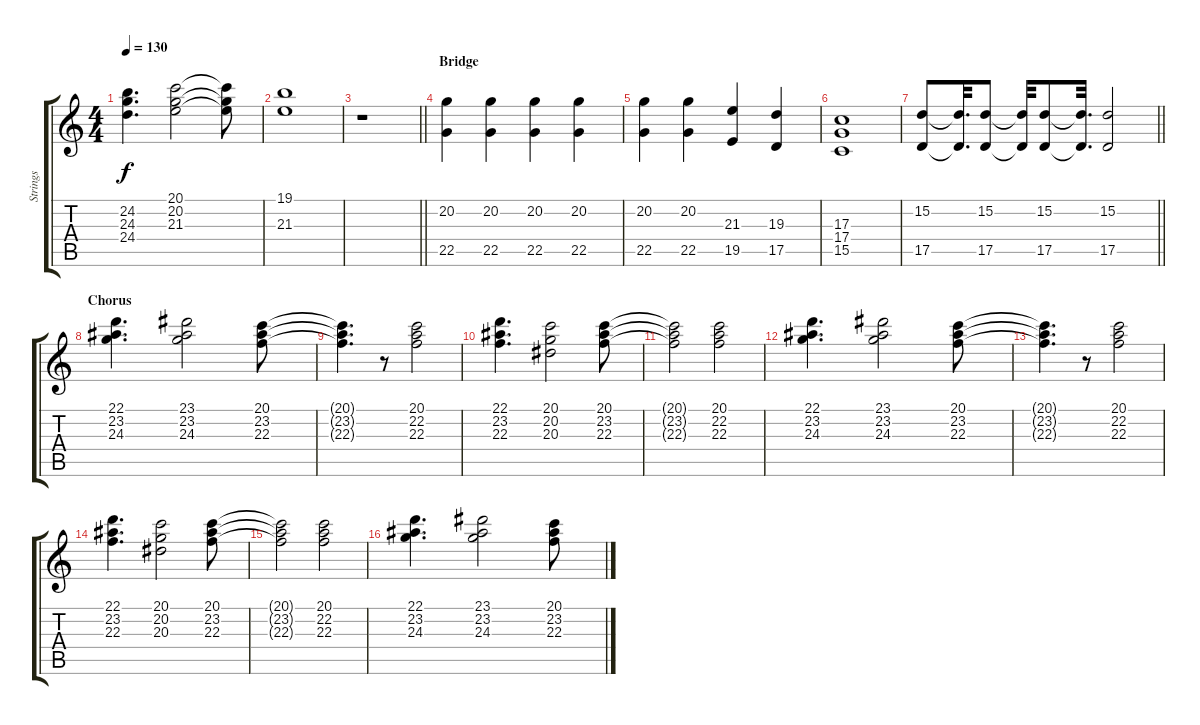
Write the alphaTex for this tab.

\track ("Strings" "Strings") {instrument synthstrings1}
\staff {score tabs}
\tuning (E4 B3 G3 D3 A2 E2) {hide}
\ts (4 4)
\tempo 130
\clef g2
\ks c
(24.2 24.3 24.4).4{d dy f} (20.1 20.2 21.3).2 (20.1{t} 20.2{t} 21.3{t}).8 |
(19.1 21.3).1 |
\barLineRight lightlight
r.1 |
\section ("" "Bridge")
(20.2 22.5).4 (20.2 22.5).4 (20.2 22.5).4 (20.2 22.5).4 |
(20.2 22.5).4 (20.2 22.5).4 (21.3 19.5).4 (19.3 17.5).4 |
(17.3 17.4 15.5).1 |
\barLineRight lightlight
(15.2 17.5).8 (15.2{t} 17.5{t}).32{d} (15.2 17.5).8 (15.2{t} 17.5{t}).32 (15.2 17.5).8 (15.2{t} 17.5{t}).32{d} (15.2 17.5).2 |
\section ("" "Chorus")
(22.1 23.2 24.3).4{d} (23.1 23.2 24.3).2 (20.1 23.2 22.3).8 |
(20.1{t} 23.2{t} 22.3{t}).4{d} r.8 (20.1 22.2 22.3).2 |
(22.1 23.2 22.3).4{d} (20.1 20.2 20.3).2 (20.1 23.2 22.3).8 |
(20.1{t} 23.2{t} 22.3{t}).2 (20.1 22.2 22.3).2 |
(22.1 23.2 24.3).4{d} (23.1 23.2 24.3).2 (20.1 23.2 22.3).8 |
(20.1{t} 23.2{t} 22.3{t}).4{d} r.8 (20.1 22.2 22.3).2 |
(22.1 23.2 22.3).4{d} (20.1 20.2 20.3).2 (20.1 23.2 22.3).8 |
(20.1{t} 23.2{t} 22.3{t}).2 (20.1 22.2 22.3).2 |
(22.1 23.2 24.3).4{d} (23.1 23.2 24.3).2 (20.1 23.2 22.3).8
